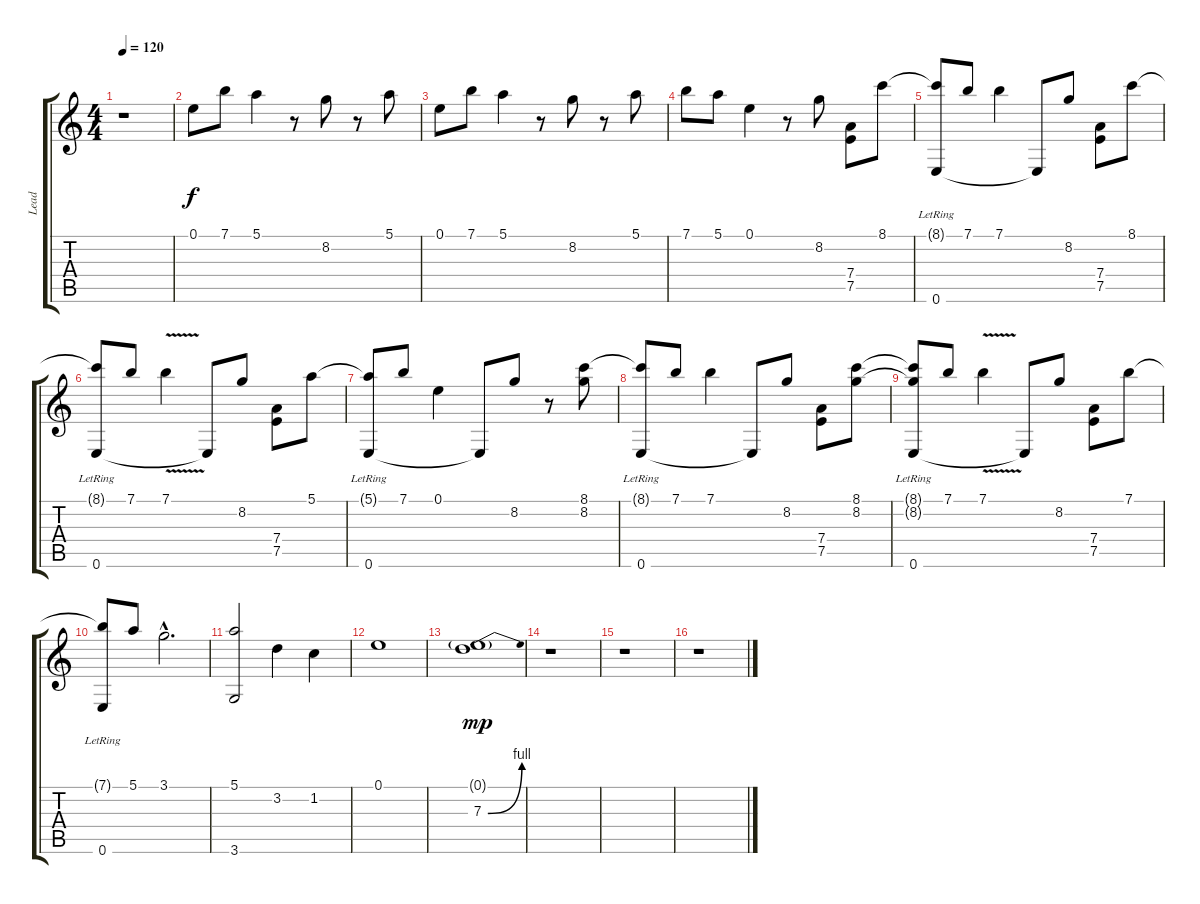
\track ("Lead" "Lead") {instrument acousticguitarsteel}
\staff {score tabs}
\tuning (E4 B3 G3 D3 A2 E2) {hide}
\ts (4 4)
\tempo 120
\clef g2
\ks c
r.1{dy f} |
0.1.8 7.1.8 5.1.4 r.8 8.2.8 r.8 5.1.8 |
0.1.8 7.1.8 5.1.4 r.8 8.2.8 r.8 5.1.8 |
7.1.8 5.1.8 0.1.4 r.8 8.2.8 (7.4 7.5).8 8.1.8 |
(8.1{t} 0.6{lr}).8 7.1.8 7.1.4 0.6{t}.8 8.2.8 (7.4 7.5).8 8.1.8 |
(8.1{t} 0.6{lr}).8 7.1.8 7.1{v}.4 0.6{t}.8 8.2.8 (7.4 7.5).8 5.1.8 |
(5.1{t} 0.6{lr}).8 7.1.8 0.1.4 0.6{t}.8 8.2.8 r.8 (8.1 8.2).8 |
(8.1{t} 0.6{lr}).8 7.1.8 7.1.4 0.6{t}.8 8.2.8 (7.4 7.5).8 (8.1 8.2).8 |
(8.1{t} 8.2{t} 0.6{lr}).8 7.1.8 7.1{v}.4 0.6{t}.8 8.2.8 (7.4 7.5).8 7.1.8 |
(7.1{t} 0.6{lr}).8 5.1.8 3.1{hac}.2{d} |
(5.1 3.6).2 3.2.4 1.2.4 |
0.1.1 |
(0.1{g} 7.3{be (bend 0 0 60 4)}).1{dy mp} |
r.1 |
r.1 |
r.1
